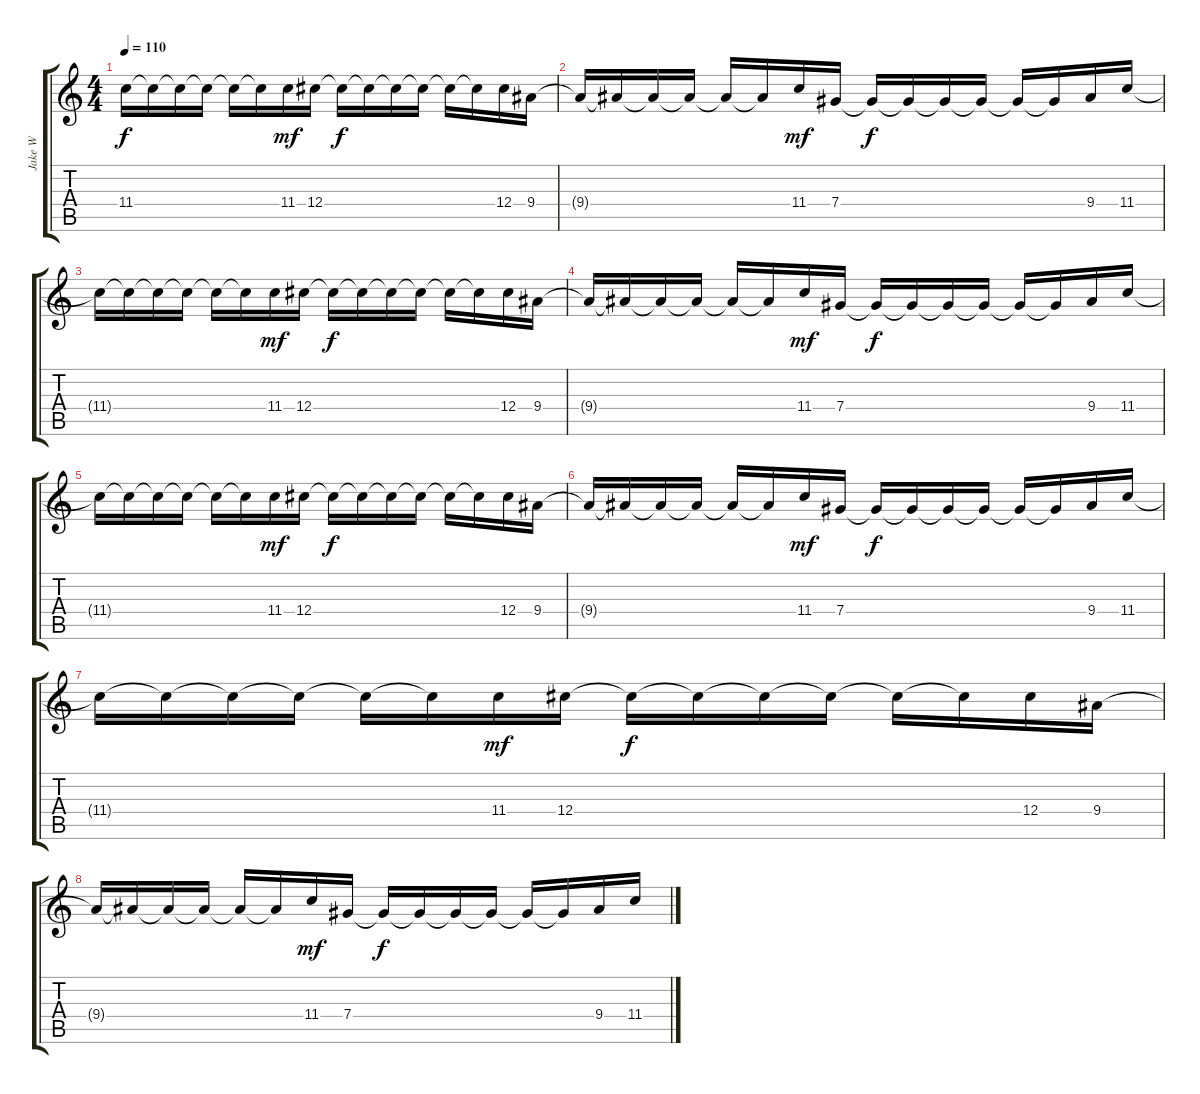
\track ("Jake W" "Jake W") {instrument distortionguitar}
\staff {score tabs}
\tuning (Eb4 Bb3 Gb3 Db3 Ab2 Db2) {hide}
\ts (4 4)
\tempo 110
\clef g2
\ks c
11.4{t}.16{dy f} 11.4{t}.16 11.4{t}.16 11.4{t}.16 11.4{t}.16 11.4{t}.16 11.4.16{dy mf} 12.4.16 12.4{t}.16{dy f} 12.4{t}.16 12.4{t}.16 12.4{t}.16 12.4{t}.16 12.4{t}.16 12.4.16 9.4.16 |
9.4{t}.16 9.4{t}.16 9.4{t}.16 9.4{t}.16 9.4{t}.16 9.4{t}.16 11.4.16{dy mf} 7.4.16 7.4{t}.16{dy f} 7.4{t}.16 7.4{t}.16 7.4{t}.16 7.4{t}.16 7.4{t}.16 9.4.16 11.4.16 |
11.4{t}.16 11.4{t}.16 11.4{t}.16 11.4{t}.16 11.4{t}.16 11.4{t}.16 11.4.16{dy mf} 12.4.16 12.4{t}.16{dy f} 12.4{t}.16 12.4{t}.16 12.4{t}.16 12.4{t}.16 12.4{t}.16 12.4.16 9.4.16 |
9.4{t}.16 9.4{t}.16 9.4{t}.16 9.4{t}.16 9.4{t}.16 9.4{t}.16 11.4.16{dy mf} 7.4.16 7.4{t}.16{dy f} 7.4{t}.16 7.4{t}.16 7.4{t}.16 7.4{t}.16 7.4{t}.16 9.4.16 11.4.16 |
11.4{t}.16 11.4{t}.16 11.4{t}.16 11.4{t}.16 11.4{t}.16 11.4{t}.16 11.4.16{dy mf} 12.4.16 12.4{t}.16{dy f} 12.4{t}.16 12.4{t}.16 12.4{t}.16 12.4{t}.16 12.4{t}.16 12.4.16 9.4.16 |
9.4{t}.16 9.4{t}.16 9.4{t}.16 9.4{t}.16 9.4{t}.16 9.4{t}.16 11.4.16{dy mf} 7.4.16 7.4{t}.16{dy f} 7.4{t}.16 7.4{t}.16 7.4{t}.16 7.4{t}.16 7.4{t}.16 9.4.16 11.4.16 |
11.4{t}.16 11.4{t}.16 11.4{t}.16 11.4{t}.16 11.4{t}.16 11.4{t}.16 11.4.16{dy mf} 12.4.16 12.4{t}.16{dy f} 12.4{t}.16 12.4{t}.16 12.4{t}.16 12.4{t}.16 12.4{t}.16 12.4.16 9.4.16 |
9.4{t}.16 9.4{t}.16 9.4{t}.16 9.4{t}.16 9.4{t}.16 9.4{t}.16 11.4.16{dy mf} 7.4.16 7.4{t}.16{dy f} 7.4{t}.16 7.4{t}.16 7.4{t}.16 7.4{t}.16 7.4{t}.16 9.4.16 11.4.16
